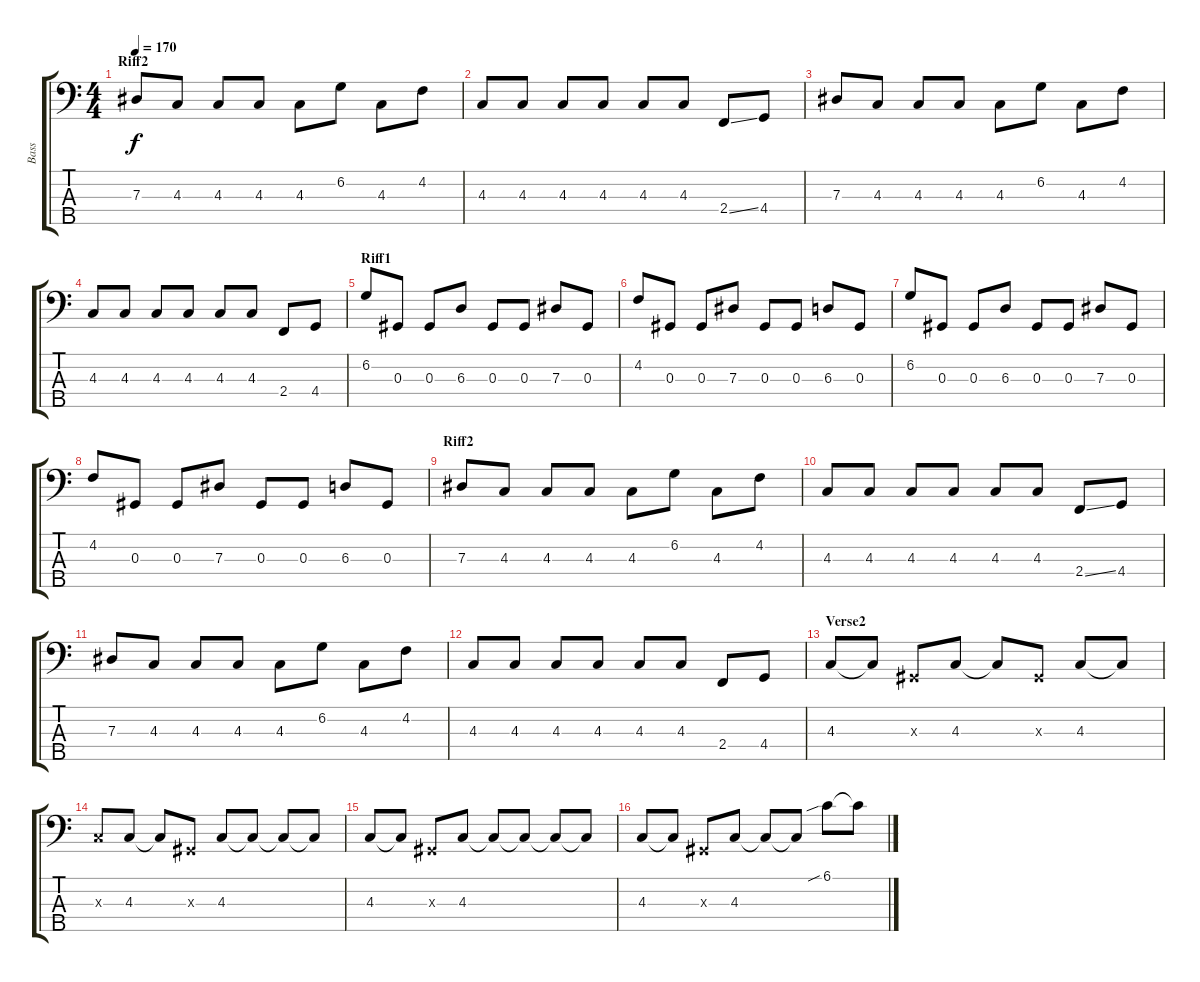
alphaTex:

\track ("Bass" "Bass") {instrument electricbassfinger}
\staff {score tabs}
\tuning (Gb2 Db2 Ab1 Eb1 Bb0) {hide}
\ts (4 4)
\section ("" "Riff2")
\tempo 170
\clef f4
\ks c
7.3.8{dy f} 4.3.8 4.3.8 4.3.8 4.3.8 6.2.8 4.3.8 4.2.8 |
4.3.8 4.3.8 4.3.8 4.3.8 4.3.8 4.3.8 2.4{ss}.8 4.4.8 |
7.3.8 4.3.8 4.3.8 4.3.8 4.3.8 6.2.8 4.3.8 4.2.8 |
4.3.8 4.3.8 4.3.8 4.3.8 4.3.8 4.3.8 2.4.8 4.4.8 |
\section ("" "Riff1")
6.2.8 0.3.8 0.3.8 6.3.8 0.3.8 0.3.8 7.3.8 0.3.8 |
4.2.8 0.3.8 0.3.8 7.3.8 0.3.8 0.3.8 6.3.8 0.3.8 |
6.2.8 0.3.8 0.3.8 6.3.8 0.3.8 0.3.8 7.3.8 0.3.8 |
4.2.8 0.3.8 0.3.8 7.3.8 0.3.8 0.3.8 6.3.8 0.3.8 |
\section ("" "Riff2")
7.3.8 4.3.8 4.3.8 4.3.8 4.3.8 6.2.8 4.3.8 4.2.8 |
4.3.8 4.3.8 4.3.8 4.3.8 4.3.8 4.3.8 2.4{ss}.8 4.4.8 |
7.3.8 4.3.8 4.3.8 4.3.8 4.3.8 6.2.8 4.3.8 4.2.8 |
4.3.8 4.3.8 4.3.8 4.3.8 4.3.8 4.3.8 2.4.8 4.4.8 |
\section ("" "Verse2")
4.3.8 4.3{t}.8 0.3{x}.8 4.3.8 4.3{t}.8 0.3{x}.8 4.3.8 4.3{t}.8 |
4.3{x}.8 4.3.8 4.3{t}.8 0.3{x}.8 4.3.8 4.3{t}.8 4.3{t}.8 4.3{t}.8 |
4.3.8 4.3{t}.8 0.3{x}.8 4.3.8 4.3{t}.8 4.3{t}.8 4.3{t}.8 4.3{t}.8 |
4.3.8 4.3{t}.8 0.3{x}.8 4.3.8 4.3{t}.8 4.3{t}.8 6.1{sib}.8 6.1{t}.8
